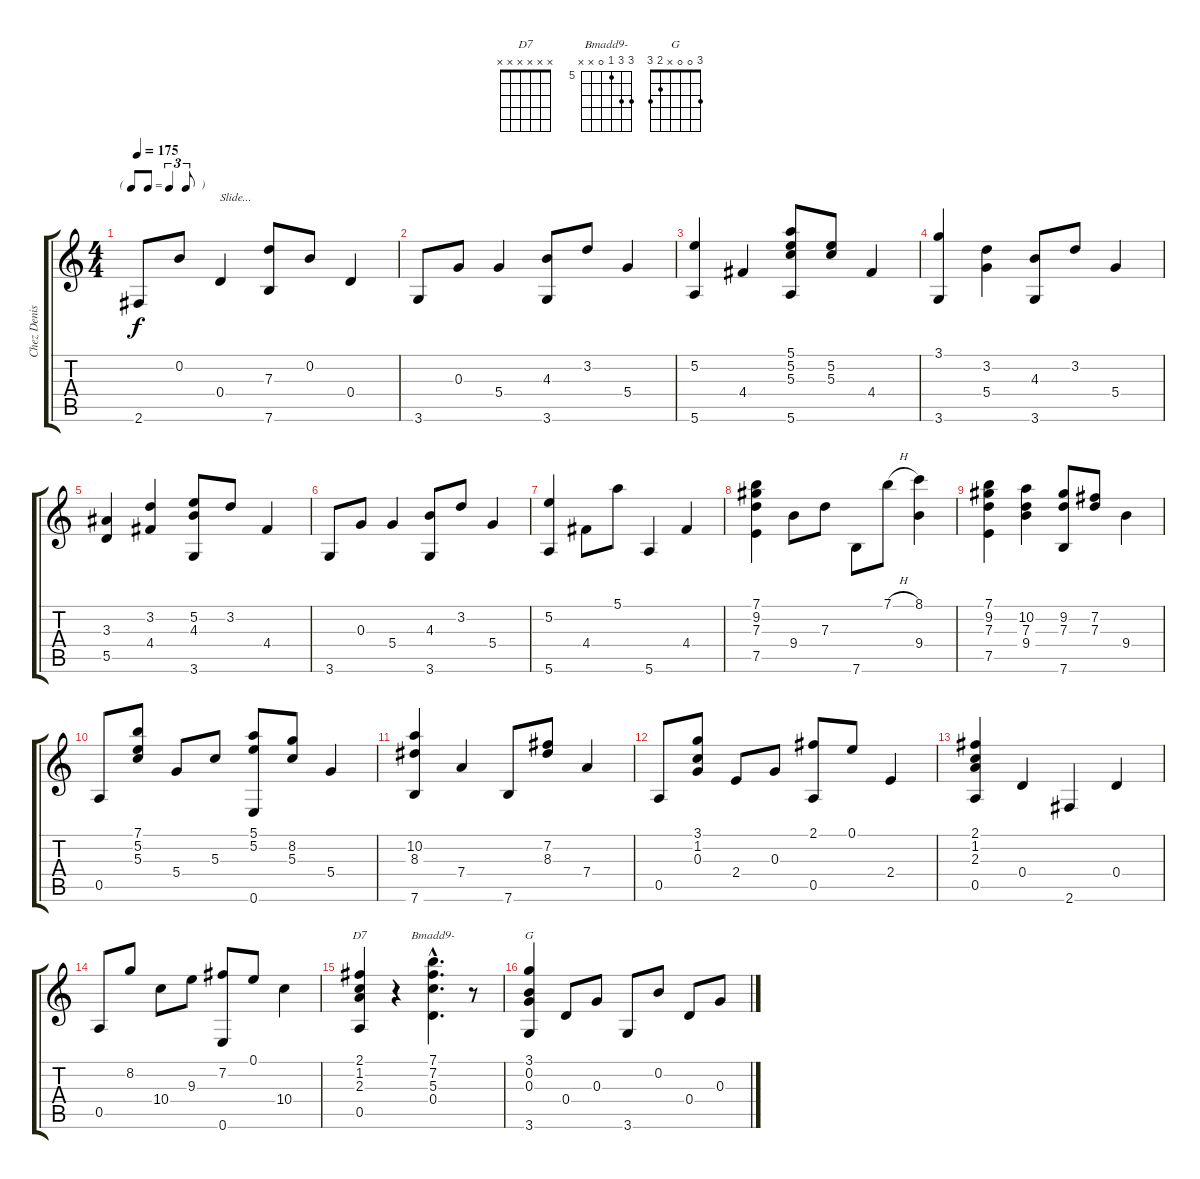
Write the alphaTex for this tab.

\track ("Chez Denise" "Chez Denis") {instrument acousticguitarnylon}
\staff {score tabs}
\tuning (E4 B3 G3 D3 A2 E2) {hide}
\chord ("D7" x x x x x x) {firstfret 0}
\chord ("Bmadd9-" 7 7 5 0 x x) {firstfret 5}
\chord ("G" 3 0 0 x 2 3)
\ts (4 4)
\tf triplet8th
\tempo 175
\clef g2
\ks c
2.6.8{dy f} 0.2.8 0.4.4{txt "Slide..."} (7.3 7.6).8 0.2.8 0.4.4 |
3.6.8 0.3.8 5.4.4 (4.3 3.6).8 3.2.8 5.4.4 |
(5.2 5.6).4 4.4.4 (5.1 5.2 5.3 5.6).8 (5.2 5.3).8 4.4.4 |
(3.1 3.6).4 (3.2 5.4).4 (4.3 3.6).8 3.2.8 5.4.4 |
(3.3 5.5).4 (3.2 4.4).4 (5.2 4.3 3.6).8 3.2.8 4.4.4 |
3.6.8 0.3.8 5.4.4 (4.3 3.6).8 3.2.8 5.4.4 |
(5.2 5.6).4 4.4.8 5.1.8 5.6.4 4.4.4 |
(7.1 9.2 7.3 7.5).4 9.4.8 7.3.8 7.6.8 7.1{h}.8 (8.1 9.4).4 |
(7.1 9.2 7.3 7.5).4 (10.2 7.3 9.4).4 (9.2 7.3 7.6).8 (7.2 7.3).8 9.4.4 |
0.5.8 (7.1 5.2 5.3).8 5.4.8 5.3.8 (5.1 5.2 0.6).8 (8.2 5.3).8 5.4.4 |
(10.2 8.3 7.6).4 7.4.4 7.6.8 (7.2 8.3).8 7.4.4 |
0.5.8 (3.1 1.2 0.3).8 2.4.8 0.3.8 (2.1 0.5).8 0.1.8 2.4.4 |
(2.1 1.2 2.3 0.5).4 0.4.4 2.6.4 0.4.4 |
0.5.8 8.2.8 10.4.8 9.3.8 (7.2 0.6).8 0.1.8 10.4.4 |
(2.1 1.2 2.3 0.5).4{ch "D7"} r.4 (7.1{hac} 7.2{hac} 5.3{hac} 0.4{hac}).4{d ch "Bmadd9-"} r.8 |
(3.1 0.2 0.3 3.6).4{ch "G"} 0.4.8 0.3.8 3.6.8 0.2.8 0.4.8 0.3.8
